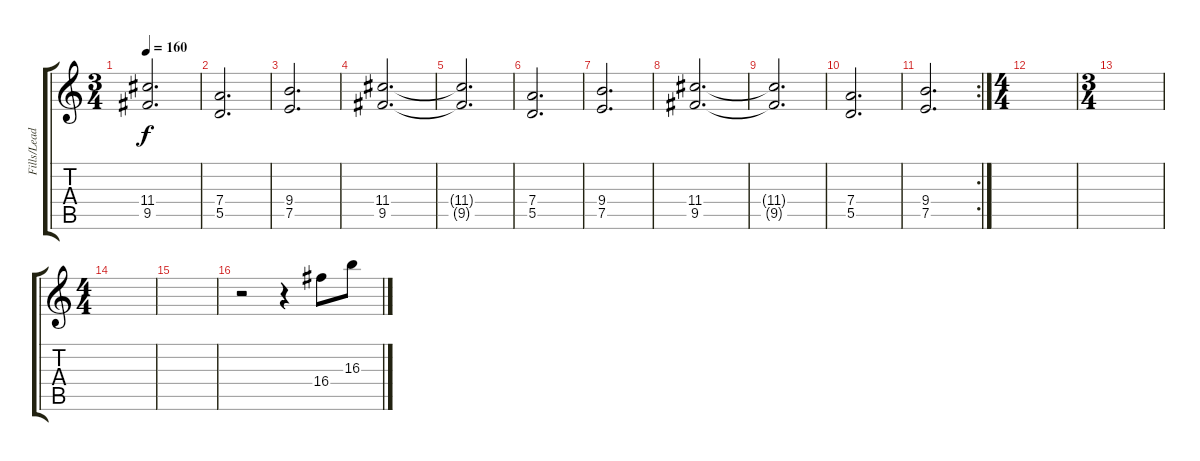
\track ("Fills/Leads" "Fills/Lead") {instrument distortionguitar}
\staff {score tabs}
\tuning (E4 B3 G3 D3 A2 E2) {hide}
\ts (3 4)
\tempo 160
\clef g2
\ks c
(11.4{t} 9.5{t}).2{d dy f} |
(7.4 5.5).2{d} |
(9.4 7.5).2{d} |
(11.4 9.5).2{d} |
(11.4{t} 9.5{t}).2{d} |
(7.4 5.5).2{d} |
(9.4 7.5).2{d} |
(11.4 9.5).2{d} |
(11.4{t} 9.5{t}).2{d} |
(7.4 5.5).2{d} |
\rc 2
(9.4 7.5).2{d} |
\ts (4 4)
|
\ts (3 4)
|
\ts (4 4)
|
|
r.2 r.4 16.4.8 16.3.8
